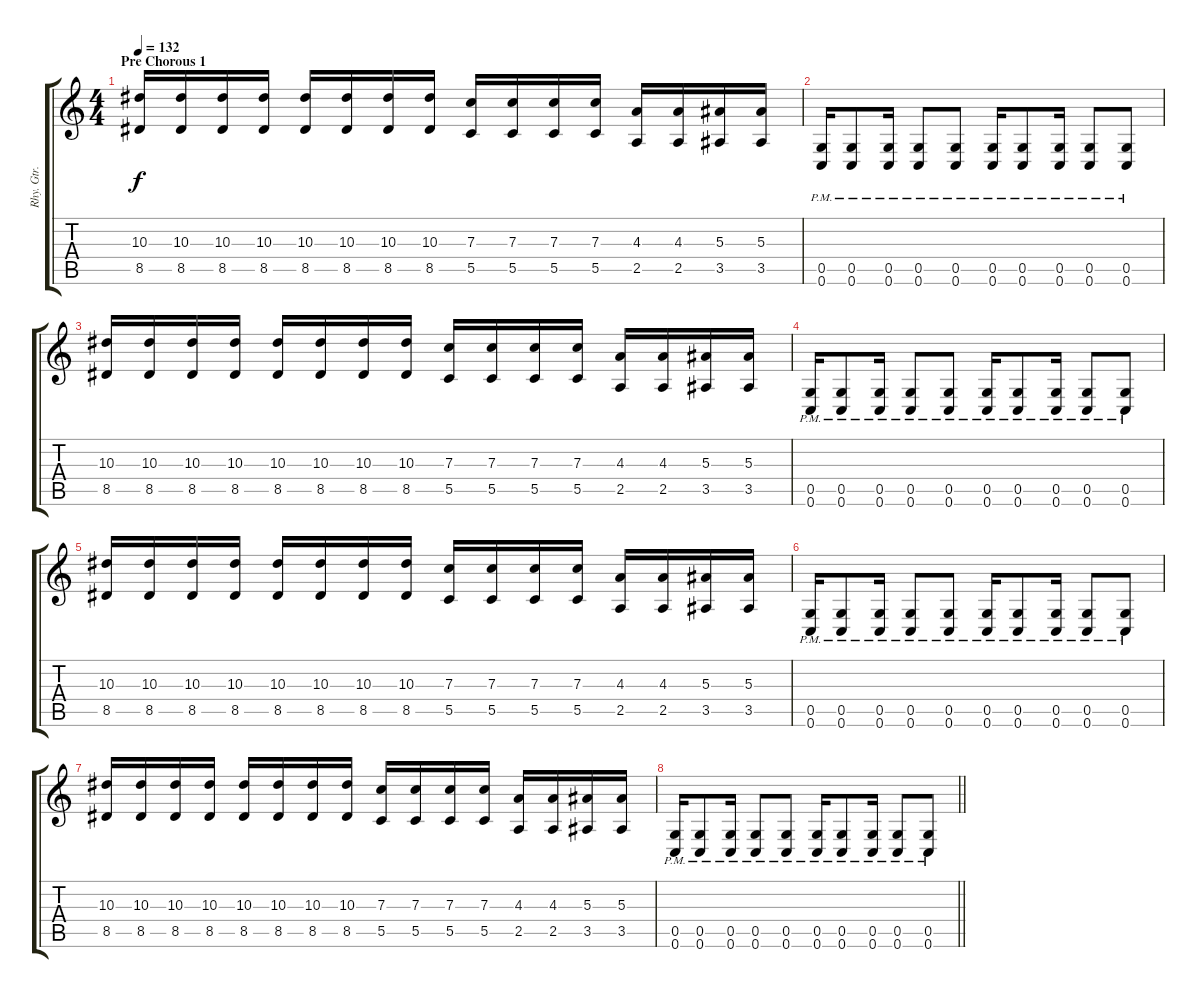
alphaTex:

\track ("Rhy. Gtr. 2" "Rhy. Gtr. ") {instrument distortionguitar}
\staff {score tabs}
\tuning (D4 A3 F3 C3 G2 C2) {hide}
\ts (4 4)
\section ("" "Pre Chorous 1")
\tempo 132
\clef g2
\ks c
(10.3 8.5).16{dy f} (10.3 8.5).16 (10.3 8.5).16 (10.3 8.5).16 (10.3 8.5).16 (10.3 8.5).16 (10.3 8.5).16 (10.3 8.5).16 (7.3 5.5).16 (7.3 5.5).16 (7.3 5.5).16 (7.3 5.5).16 (4.3 2.5).16 (4.3 2.5).16 (5.3 3.5).16 (5.3 3.5).16 |
(0.5{pm} 0.6{pm}).16 (0.5{pm} 0.6{pm}).8 (0.5{pm} 0.6{pm}).16 (0.5{pm} 0.6{pm}).8 (0.5{pm} 0.6{pm}).8 (0.5{pm} 0.6{pm}).16 (0.5{pm} 0.6{pm}).8 (0.5{pm} 0.6{pm}).16 (0.5{pm} 0.6{pm}).8 (0.5{pm} 0.6{pm}).8 |
(10.3 8.5).16 (10.3 8.5).16 (10.3 8.5).16 (10.3 8.5).16 (10.3 8.5).16 (10.3 8.5).16 (10.3 8.5).16 (10.3 8.5).16 (7.3 5.5).16 (7.3 5.5).16 (7.3 5.5).16 (7.3 5.5).16 (4.3 2.5).16 (4.3 2.5).16 (5.3 3.5).16 (5.3 3.5).16 |
(0.5{pm} 0.6{pm}).16 (0.5{pm} 0.6{pm}).8 (0.5{pm} 0.6{pm}).16 (0.5{pm} 0.6{pm}).8 (0.5{pm} 0.6{pm}).8 (0.5{pm} 0.6{pm}).16 (0.5{pm} 0.6{pm}).8 (0.5{pm} 0.6{pm}).16 (0.5{pm} 0.6{pm}).8 (0.5{pm} 0.6{pm}).8 |
(10.3 8.5).16 (10.3 8.5).16 (10.3 8.5).16 (10.3 8.5).16 (10.3 8.5).16 (10.3 8.5).16 (10.3 8.5).16 (10.3 8.5).16 (7.3 5.5).16 (7.3 5.5).16 (7.3 5.5).16 (7.3 5.5).16 (4.3 2.5).16 (4.3 2.5).16 (5.3 3.5).16 (5.3 3.5).16 |
(0.5{pm} 0.6{pm}).16 (0.5{pm} 0.6{pm}).8 (0.5{pm} 0.6{pm}).16 (0.5{pm} 0.6{pm}).8 (0.5{pm} 0.6{pm}).8 (0.5{pm} 0.6{pm}).16 (0.5{pm} 0.6{pm}).8 (0.5{pm} 0.6{pm}).16 (0.5{pm} 0.6{pm}).8 (0.5{pm} 0.6{pm}).8 |
(10.3 8.5).16 (10.3 8.5).16 (10.3 8.5).16 (10.3 8.5).16 (10.3 8.5).16 (10.3 8.5).16 (10.3 8.5).16 (10.3 8.5).16 (7.3 5.5).16 (7.3 5.5).16 (7.3 5.5).16 (7.3 5.5).16 (4.3 2.5).16 (4.3 2.5).16 (5.3 3.5).16 (5.3 3.5).16 |
\barLineRight lightlight
(0.5{pm} 0.6{pm}).16 (0.5{pm} 0.6{pm}).8 (0.5{pm} 0.6{pm}).16 (0.5{pm} 0.6{pm}).8 (0.5{pm} 0.6{pm}).8 (0.5{pm} 0.6{pm}).16 (0.5{pm} 0.6{pm}).8 (0.5{pm} 0.6{pm}).16 (0.5{pm} 0.6{pm}).8 (0.5{pm} 0.6{pm}).8
